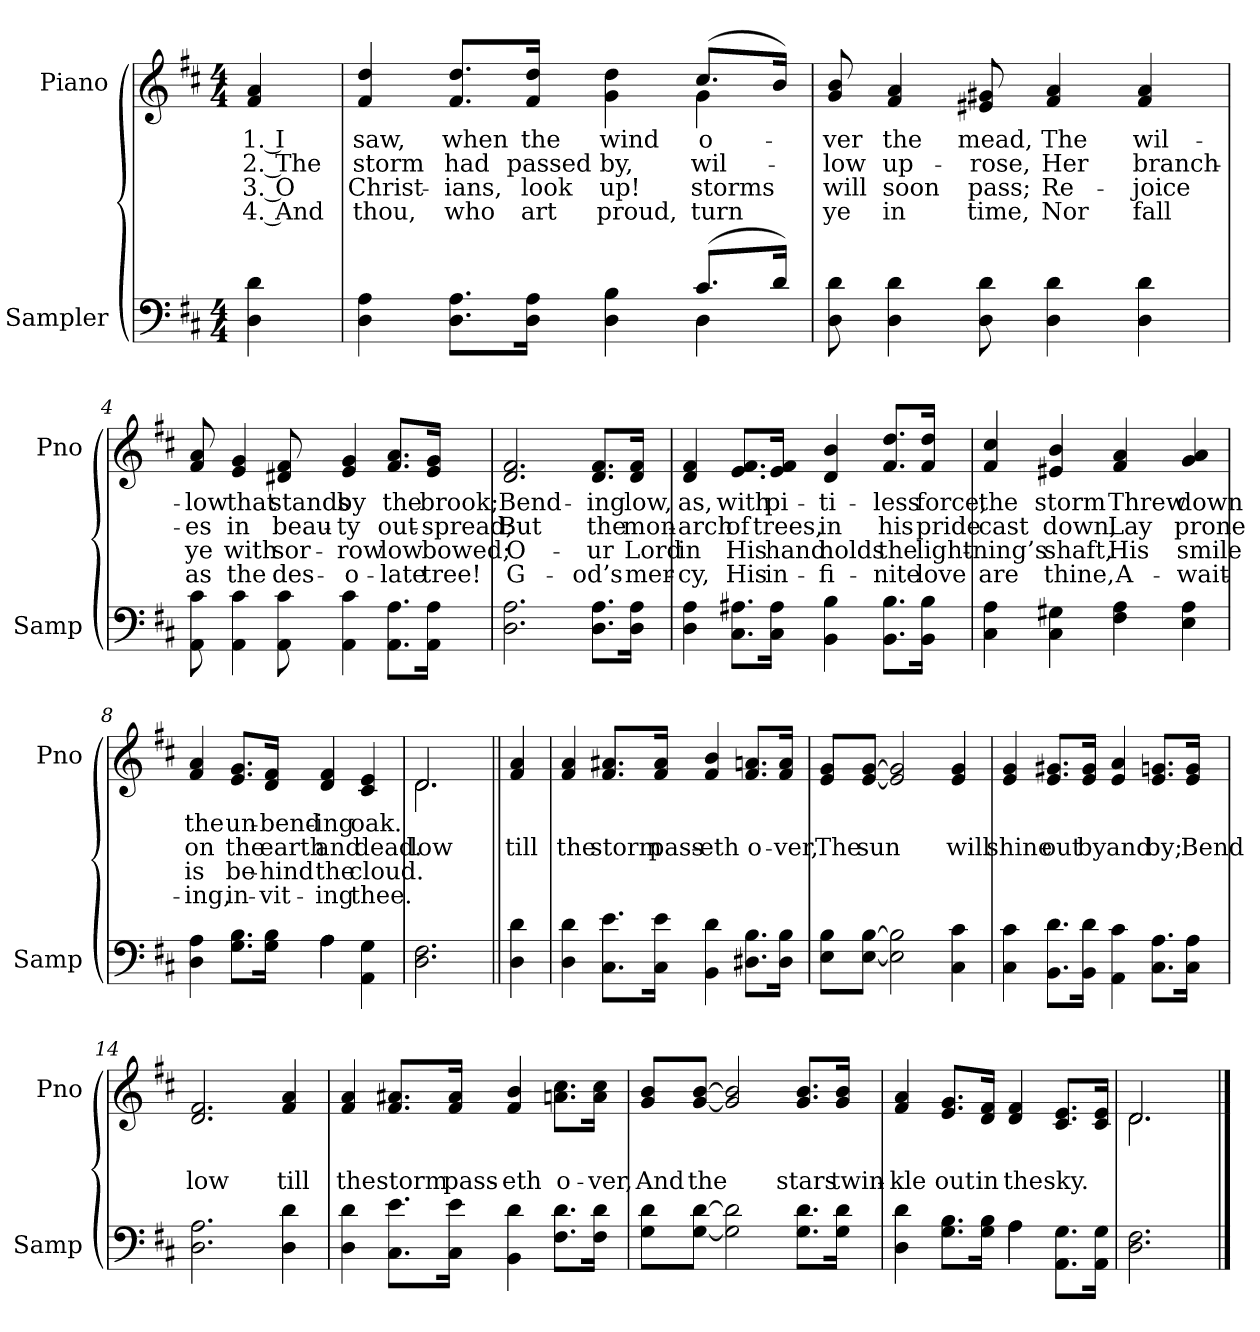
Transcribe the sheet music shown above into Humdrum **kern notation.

**kern	**kern	**text	**text	**text	**text
*part2	*part1	*part1	*part1	*part1	*part1
*staff2	*staff1	*staff1	*staff1	*staff1	*staff1
*I"Sampler	*I"Piano	*	*	*	*
*I'Samp	*I'Pno	*	*	*	*
*clefF4	*clefG2	*	*	*	*
*k[f#c#]	*k[f#c#]	*	*	*	*
*D:	*D:	*	*	*	*
*M4/4	*M4/4	*	*	*	*
=1	=1	=1	=1	=1	=1
4D 4d	4f# 4a	1. I	2. The	3. O	4. And
=2	=2	=2	=2	=2	=2
*^	*^	*	*	*	*
4D 4A	2.ryy	4f# 4dd	2.ryy	saw,	storm	Christ-	thou,
8.D\ 8.A\L	.	8.f#/ 8.dd/L	.	when	had	-ians,	who
16D\ 16A\Jk	.	16f#/ 16dd/Jk	.	the	passed	look	art
4D 4B	.	4g 4dd	.	wind	by,	up!	proud,
(8.c#/L	4D	(8.cc#/L	4g	o-	wil-	storms	turn
16d/Jk)	.	16b/Jk)	.	.	.	.	.
*v	*v	*	*	*	*	*	*
*	*v	*v	*	*	*	*
=3	=3	=3	=3	=3	=3
8D 8d	8g 8b	-ver	-low	will	ye
4D 4d	4f# 4a	the	up-	soon	in
8D 8d	8e#X 8g#X	mead,	-rose,	pass;	time,
4D 4d	4f# 4a	The	Her	Re-	Nor
4D 4d	4f# 4a	wil-	branch-	-joice	fall
=4	=4	=4	=4	=4	=4
8AA 8c#	8f# 8a	-low	-es	ye	as
4AA 4c#	4e 4g	that	in	with	the
8AA 8c#	8d#X 8f#	stands	beau-	sor-	des-
4AA 4c#	4e 4g	by	-ty	-row	-o-
8.AA\ 8.A\L	8.f#/ 8.a/L	the	out-	low	-late
16AA\ 16A\Jk	16e/ 16g/Jk	brook;	-spread;	bowed;	tree!
=5	=5	=5	=5	=5	=5
2.D 2.A	2.d 2.f#	Bend-	But	O-	G-
8.D\ 8.A\L	8.d/ 8.f#/L	-ing	the	-ur	-od’s
16D\ 16A\Jk	16d/ 16f#/Jk	low,	mon-	Lord	mer-
=6	=6	=6	=6	=6	=6
4D 4A	4d 4f#	as,	-arch	in	-cy,
8.C#\ 8.A#X\L	8.e/ 8.f#/L	with	of	His	His
16C#\ 16A#\Jk	16e/ 16f#/Jk	pi-	trees,	hand	in-
4BB 4B	4d 4b	-ti-	in	holds	-fi-
8.BB\ 8.B\L	8.f#/ 8.dd/L	-less	his	the	-nite
16BB\ 16B\Jk	16f#/ 16dd/Jk	force,	pride	light-	love
=7	=7	=7	=7	=7	=7
4C# 4A	4f# 4cc#	the	cast	-ning’s	are
4C# 4G#X	4e#X 4b	storm	down,	shaft,	thine,
4F# 4A	4f# 4a	Threw	Lay	His	A-
4E 4A	4g 4a	down	prone	smile	-wait-
=8	=8	=8	=8	=8	=8
*^	*	*	*	*	*
4D 4A	2ryy	4f# 4a	the	on	is	-ing,
8.G\ 8.B\L	.	8.e/ 8.g/L	un-	the	be-	in-
16G\ 16B\Jk	.	16d/ 16f#/Jk	-bend-	earth	-hind	-vit-
4A\	4A	4d 4f#	-ing	and	the	-ing
4AA 4G	4ryy	4c# 4e	oak.	dead.	cloud.	thee.
*v	*v	*	*	*	*	*
=9	=9	=9	=9	=9	=9
*	*^	*	*	*	*
2.D 2.F#	2.d/	2.d	.	low	.	.
=10||	=10||	=10||	=10||	=10||	=10||	=10||
!	!LO:TX:t=Refrain	!	!	!	!	!
*	*v	*v	*	*	*	*
4D 4d	4f# 4a	.	till	.	.
=11	=11	=11	=11	=11	=11
4D 4d	4f# 4a	.	the	.	.
8.C#\ 8.e\L	8.f#/ 8.a#X/L	.	storm	.	.
16C#\ 16e\Jk	16f#/ 16a#/Jk	.	pass-	.	.
4BB 4d	4f# 4b	.	-eth	.	.
8.D#X\ 8.B\L	8.f#/ 8.an/L	.	o-	.	.
16D#\ 16B\Jk	16f#/ 16a/Jk	.	-ver,	.	.
=12	=12	=12	=12	=12	=12
8E\ 8B\L	8e/ 8g/L	.	The	.	.
[8E\ [8B\J	[8e/ [8g/J	.	sun	.	.
2E] 2B]	2e] 2g]	.	.	.	.
4C# 4c#	4e 4g	.	will	.	.
=13	=13	=13	=13	=13	=13
4C# 4c#	4e 4g	.	shine	.	.
8.BB\ 8.d\L	8.e/ 8.g#X/L	.	out	.	.
16BB\ 16d\Jk	16e/ 16g#/Jk	.	by	.	.
4AA 4c#	4e 4a	.	and	.	.
8.C#\ 8.A\L	8.e/ 8.gn/L	.	by;	.	.
16C#\ 16A\Jk	16e/ 16g/Jk	.	Bend	.	.
=14	=14	=14	=14	=14	=14
2.D 2.A	2.d 2.f#	.	low	.	.
4D 4d	4f# 4a	.	till	.	.
=15	=15	=15	=15	=15	=15
4D 4d	4f# 4a	.	the	.	.
8.C#\ 8.e\L	8.f#/ 8.a#X/L	.	storm	.	.
16C#\ 16e\Jk	16f#/ 16a#/Jk	.	pass-	.	.
4BB 4d	4f# 4b	.	-eth	.	.
8.F#\ 8.d\L	8.an\ 8.cc#\L	.	o-	.	.
16F#\ 16d\Jk	16a\ 16cc#\Jk	.	-ver,	.	.
=16	=16	=16	=16	=16	=16
8G\ 8d\L	8g/ 8b/L	.	And	.	.
[8G\ [8d\J	[8g/ [8b/J	.	the	.	.
2G] 2d]	2g] 2b]	.	.	.	.
8.G\ 8.d\L	8.g/ 8.b/L	.	stars	.	.
16G\ 16d\Jk	16g/ 16b/Jk	.	twin-	.	.
=17	=17	=17	=17	=17	=17
*^	*	*	*	*	*
4D 4d	2ryy	4f# 4a	.	-kle	.	.
8.G\ 8.B\L	.	8.e/ 8.g/L	.	out	.	.
16G\ 16B\Jk	.	16d/ 16f#/Jk	.	in	.	.
4A\	4A	4d 4f#	.	the	.	.
8.AA\ 8.G\L	4ryy	8.c#/ 8.e/L	.	sky.	.	.
16AA\ 16G\Jk	.	16c#/ 16e/Jk	.	.	.	.
*v	*v	*	*	*	*	*
=18	=18	=18	=18	=18	=18
*	*^	*	*	*	*
2.D 2.F#	2.d/	2.d	.	.	.	.
*	*v	*v	*	*	*	*
==	==	==	==	==	==
*-	*-	*-	*-	*-	*-
